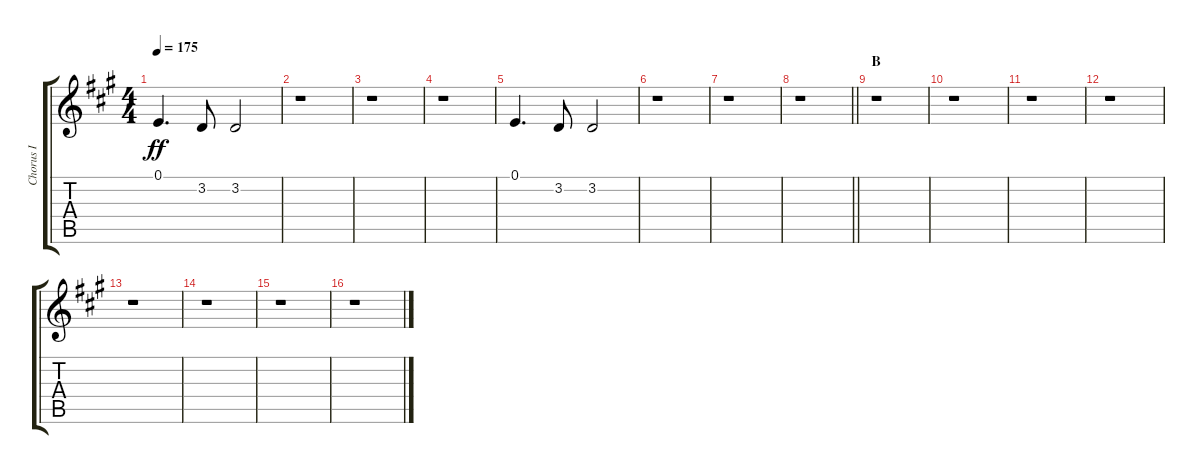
\track ("Chorus I" "Chorus I") {instrument voiceoohs}
\staff {score tabs}
\tuning (E4 B3 G3 D3 A2 E2) {hide}
\ts (4 4)
\tempo 175
\clef g2
\ks a
0.1.4{d dy ff} 3.2.8 3.2.2 |
r.1 |
r.1 |
r.1 |
0.1.4{d} 3.2.8 3.2.2 |
r.1 |
r.1 |
\barLineRight lightlight
r.1 |
\section ("" "B")
r.1 |
r.1 |
r.1 |
r.1 |
r.1 |
r.1 |
r.1 |
r.1
